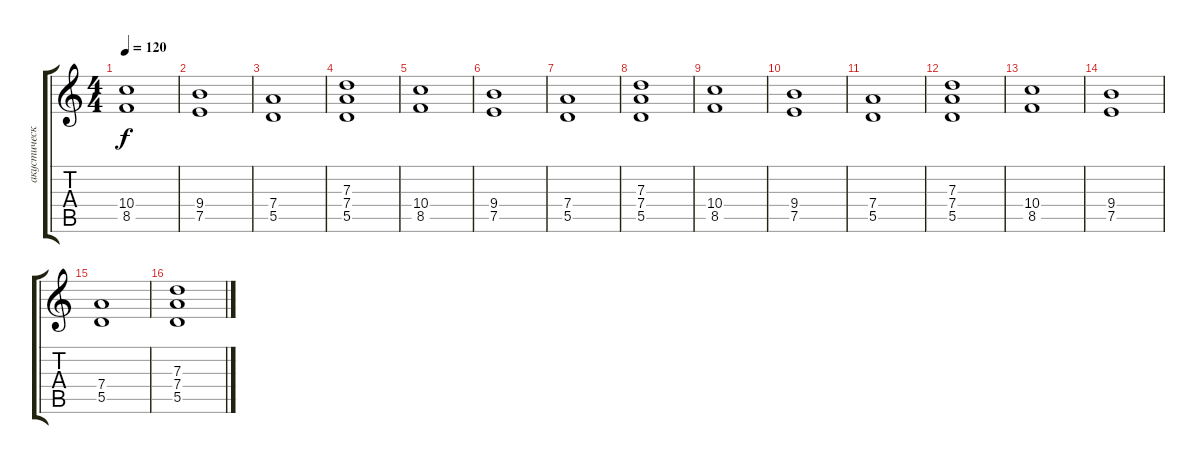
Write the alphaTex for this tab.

\track ("акустическая гитара" "акустическ") {instrument acousticguitarsteel}
\staff {score tabs}
\tuning (E4 B3 G3 D3 A2 E2) {hide}
\ts (4 4)
\tempo 120
\clef g2
\ks c
(10.4 8.5).1{dy f} |
(9.4 7.5).1 |
(7.4 5.5).1 |
(7.3 7.4 5.5).1 |
(10.4 8.5).1 |
(9.4 7.5).1 |
(7.4 5.5).1 |
(7.3 7.4 5.5).1 |
(10.4 8.5).1 |
(9.4 7.5).1 |
(7.4 5.5).1 |
(7.3 7.4 5.5).1 |
(10.4 8.5).1 |
(9.4 7.5).1 |
(7.4 5.5).1 |
(7.3 7.4 5.5).1
